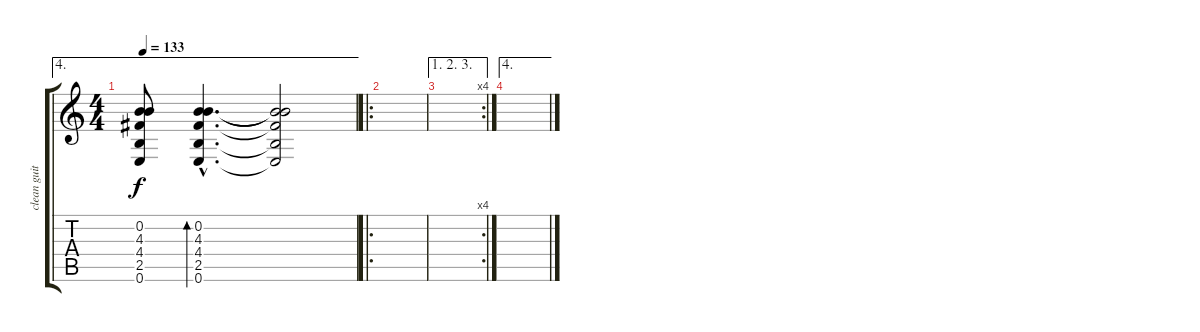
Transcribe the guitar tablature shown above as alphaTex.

\track ("clean guitar" "clean guit") {instrument electricguitarjazz}
\staff {score tabs}
\tuning (E4 B3 G3 D3 A2 E2) {hide}
\ae 4
\ts (4 4)
\tempo 133
\clef g2
\ks c
(0.2{t} 4.3{t} 4.4{t} 2.5{t} 0.6{t}).8{dy f} (0.2{hac} 4.3{hac} 4.4{hac} 2.5{hac} 0.6{hac}).4{d bd 240} (0.2{t} 4.3{t} 4.4{t} 2.5{t} 0.6{t}).2 |
\ro
|
\ae (1 2 3)
\rc 4
|
\ae 4
